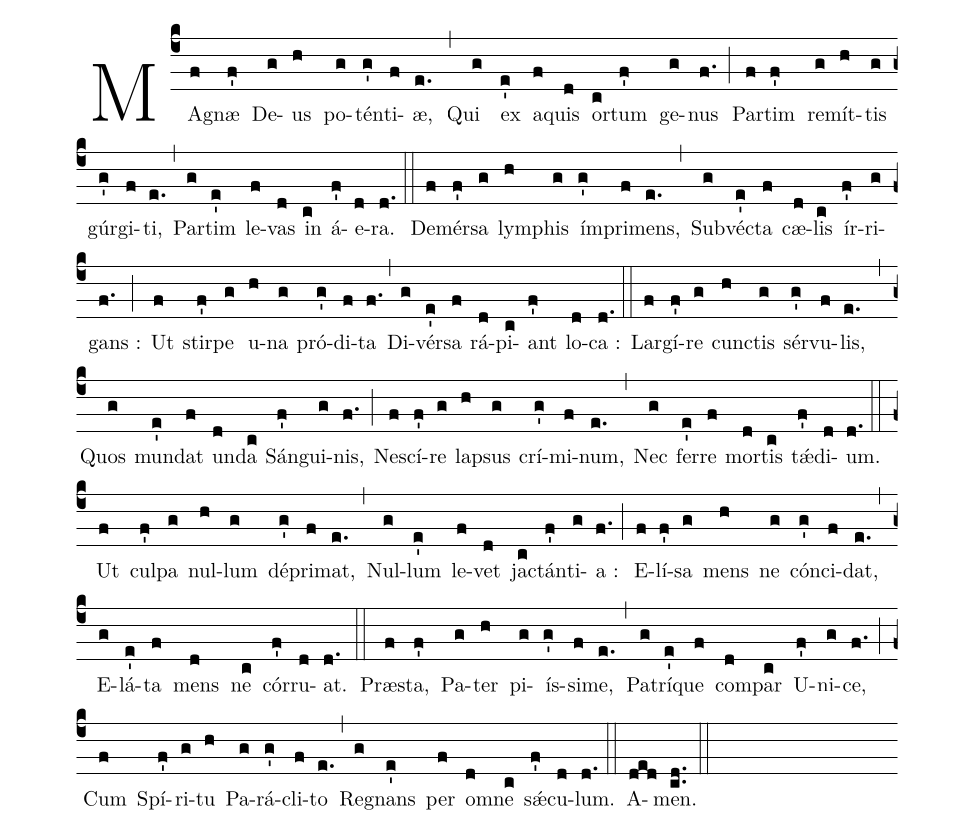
%%
(c4)MA(f)gnæ(f') De(g)us(h) po(g)tén(g')ti(f)æ,(e.) (,) Qui(g) ex(e') a(f)quis(d) or(c)tum(f') ge(g)nus(f.) (;) Par(f)tim(f') re(g)mít(h)tis(g) gúr(g')gi(f)ti,(e.) (,) Par(g)tim(e') le(f)vas(d) in(c) á(f')e(d)ra.(d.) (::)

De(f)mér(f')sa(g) lym(h)phis(g) ím(g')pri(f)mens,(e.) (,) Sub(g)véc(e')ta(f) cæ(d)lis(c) ír(f')ri(g)gans :(f.) (;) Ut(f) stir(f')pe(g) u(h)na(g) pró(g')di(f)ta(f.) (,) Di(g)vér(e')sa(f) rá(d)pi(c)ant(f') lo(d)ca :(d.) (::)

Lar(f)gí(f')re(g) cunc(h)tis(g) sér(g')vu(f)lis,(e.) (,) Quos(g) mun(e')dat(f) un(d)da(c) Sán(f')gui(g)nis,(f.) (;) Ne(f)scí(f')re(g) lap(h)sus(g) crí(g')mi(f)num,(e.) (,) Nec(g) fer(e')re(f) mor(d)tis(c) t<sp>'ae</sp>(f')di(d)um.(d.) (::)

Ut(f) cul(f')pa(g) nul(h)lum(g) dé(g')pri(f)mat,(e.) (,) Nul(g)lum(e') le(f)vet(d) jac(c)tán(f')ti(g)a :(f.) (;) E(f)lí(f')sa(g) mens(h) ne(g) cón(g')ci(f)dat,(e.) (,) E(g)lá(e')ta(f) mens(d) ne(c) cór(f')ru(d)at.(d.) (::)

Præs(f)ta,(f') Pa(g)ter(h) pi(g)ís(g')si(f)me,(e.) (,) Pa(g)trí(e')que(f) com(d)par(c) U(f')ni(g)ce,(f.) (;) Cum(f) Spí(f')ri(g)tu(h) Pa(g)rá(g')cli(f)to(e.) (,) Re(g)gnans(e') per(f) om(d)ne(c) s<sp>'ae</sp>(f')cu(d)lum.(d.) (::) A(ded)men.(c.d.) (::)
